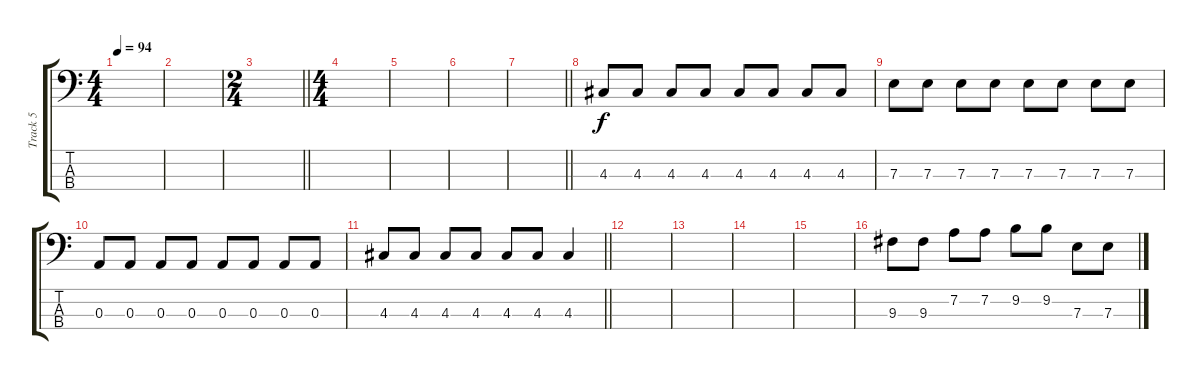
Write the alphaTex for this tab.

\track ("Track 5" "Track 5") {instrument electricbassfinger}
\staff {score tabs}
\tuning (G2 D2 A1 E1) {hide}
\ts (4 4)
\tempo 94
\clef f4
\ks c
|
|
\ts (2 4)
\barLineRight lightlight
|
\ts (4 4)
|
|
|
\barLineRight lightlight
|
4.3.8 4.3.8 4.3.8 4.3.8 4.3.8 4.3.8 4.3.8 4.3.8 |
7.3.8 7.3.8 7.3.8 7.3.8 7.3.8 7.3.8 7.3.8 7.3.8 |
0.3.8 0.3.8 0.3.8 0.3.8 0.3.8 0.3.8 0.3.8 0.3.8 |
\barLineRight lightlight
4.3.8 4.3.8 4.3.8 4.3.8 4.3.8 4.3.8 4.3.4 |
|
|
|
|
9.3.8 9.3.8 7.2.8 7.2.8 9.2.8 9.2.8 7.3.8 7.3.8
